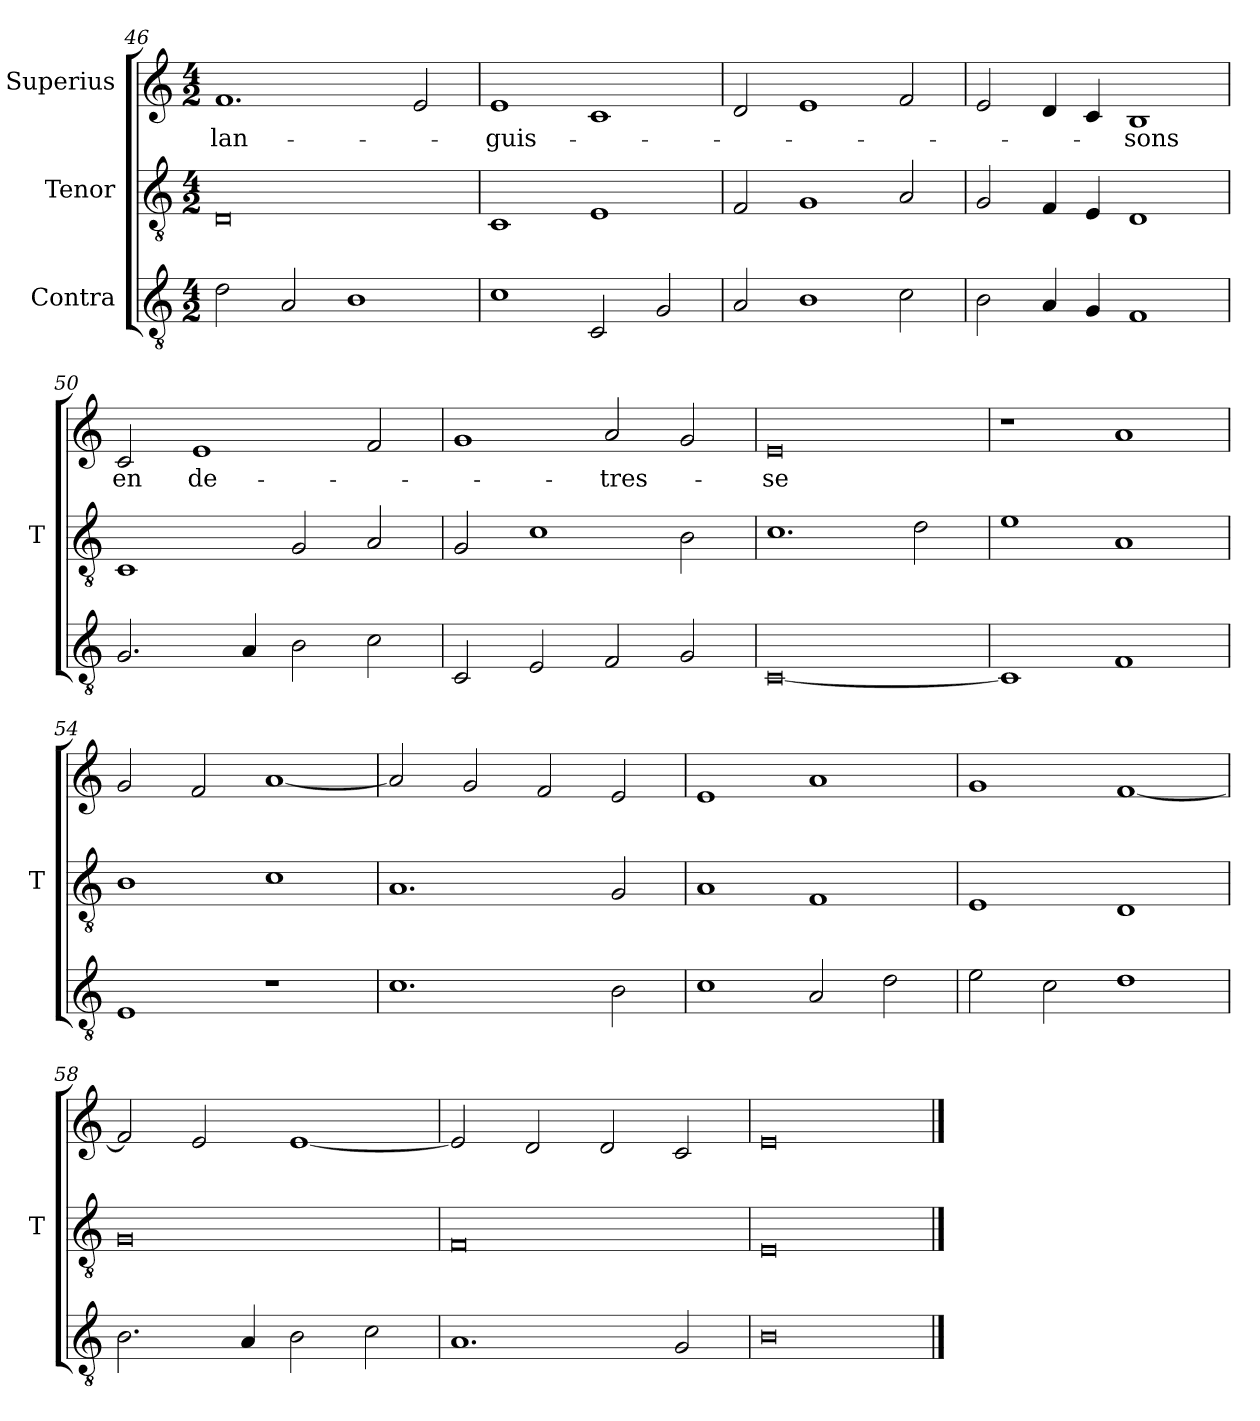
**kern	**kern	**kern	**text
*part3	*part2	*part1	*part1
*staff3	*staff2	*staff1	*staff1
*I"Contra	*I"Tenor	*I"Superius	*
*	*I'T	*	*
*clefGv2	*clefGv2	*clefG2	*
*M4/2	*M4/2	*M4/2	*
=46	=46	=46	=46
2d	0D	1.f	lan-
2A	.	.	.
1B	.	.	.
.	.	2e	.
=47	=47	=47	=47
1c	1C	1e	-guis-
2C	1E	1c	.
2G	.	.	.
=48	=48	=48	=48
2A	2F	2d	.
1B	1G	1e	.
2c	2A	2f	.
=49	=49	=49	=49
2B	2G	2e	.
4A	4F	4d	.
4G	4E	4c	.
1F	1D	1B	-sons
=50	=50	=50	=50
2.G	1C	2c	-en
.	.	1e	de-
4A	.	.	.
2B	2G	.	.
2c	2A	2f	.
=51	=51	=51	=51
2C	2G	1g	.
2E	1c	.	.
2F	.	2a	-tres-
2G	2B	2g	.
=52	=52	=52	=52
[0C	1.c	0e	-se
.	2d	.	.
=53	=53	=53	=53
1C]	1e	1r	.
1F	1A	1a	.
=54	=54	=54	=54
1E	1B	2g	.
.	.	2f	.
1r	1c	[1a	.
=55	=55	=55	=55
1.c	1.A	2a]	.
.	.	2g	.
.	.	2f	.
2B	2G	2e	.
=56	=56	=56	=56
1c	1A	1e	.
2A	1F	1a	.
2d	.	.	.
=57	=57	=57	=57
2e	1E	1g	.
2c	.	.	.
1d	1D	[1f	.
=58	=58	=58	=58
2.B	0G	2f]	.
.	.	2e	.
4A	.	.	.
2B	.	[1e	.
2c	.	.	.
=59	=59	=59	=59
1.A	0F	2e]	.
.	.	2d	.
.	.	2d	.
2G	.	2c	.
=60	=60	=60	=60
0B	0E	0e	.
==	==	==	==
*-	*-	*-	*-
